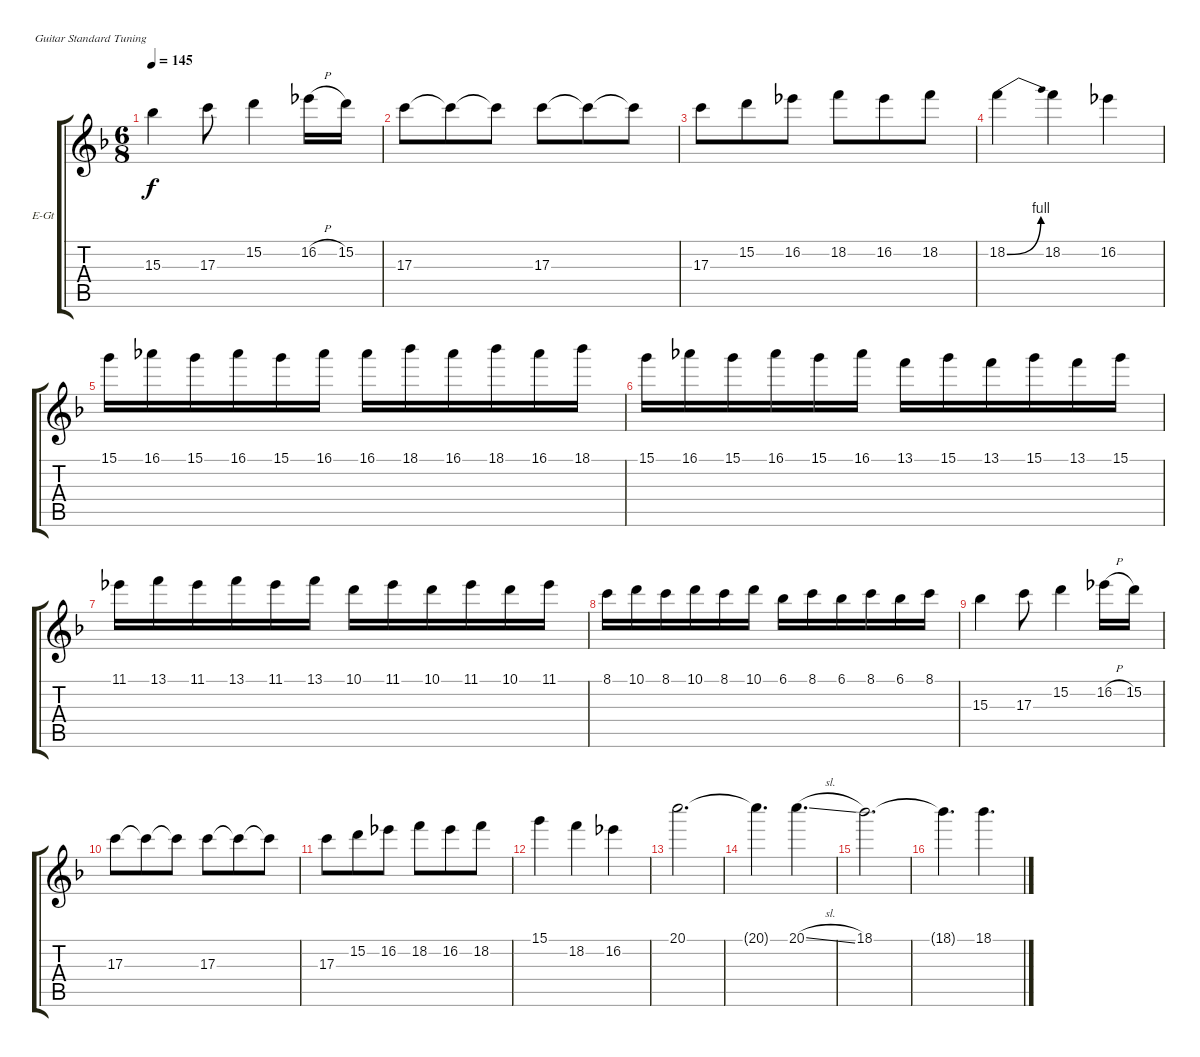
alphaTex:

\bracketExtendMode groupsimilarinstruments
\firstSystemTrackNameOrientation horizontal
\otherSystemsTrackNameOrientation horizontal
\track ("Electric Guitar 2" "E-Gt") {instrument distortionguitar}
\staff {score tabs}
\tuning (E4 B3 G3 D3 A2 E2)
\ts (6 8)
\tempo 145
\clef g2
\ks f
15.3.4{dy f} 17.3.8 15.2.4 16.2{h}.16 15.2.16 |
17.3.8 17.3{t}.8 17.3{t}.8 17.3.8 17.3{t}.8 17.3{t}.8 |
17.3.8 15.2.8 16.2.8 18.2.8 16.2.8 18.2.8 |
18.2{be (bend 0 0 15 4)}.4 18.2.4 16.2.4 |
15.1.16 16.1.16 15.1.16 16.1.16 15.1.16 16.1.16 16.1.16 18.1.16 16.1.16 18.1.16 16.1.16 18.1.16 |
15.1.16 16.1.16 15.1.16 16.1.16 15.1.16 16.1.16 13.1.16 15.1.16 13.1.16 15.1.16 13.1.16 15.1.16 |
11.1.16 13.1.16 11.1.16 13.1.16 11.1.16 13.1.16 10.1.16 11.1.16 10.1.16 11.1.16 10.1.16 11.1.16 |
8.1.16 10.1.16 8.1.16 10.1.16 8.1.16 10.1.16 6.1.16 8.1.16 6.1.16 8.1.16 6.1.16 8.1.16 |
15.3.4 17.3.8 15.2.4 16.2{h}.16 15.2.16 |
17.3.8 17.3{t}.8 17.3{t}.8 17.3.8 17.3{t}.8 17.3{t}.8 |
17.3.8 15.2.8 16.2.8 18.2.8 16.2.8 18.2.8 |
15.1.4 18.2.4 16.2.4 |
20.1.2{d} |
20.1{t}.4{d} 20.1{sl}.4{d} |
18.1.2{d} |
18.1{t}.4{d} 18.1{sl}.4{d}
